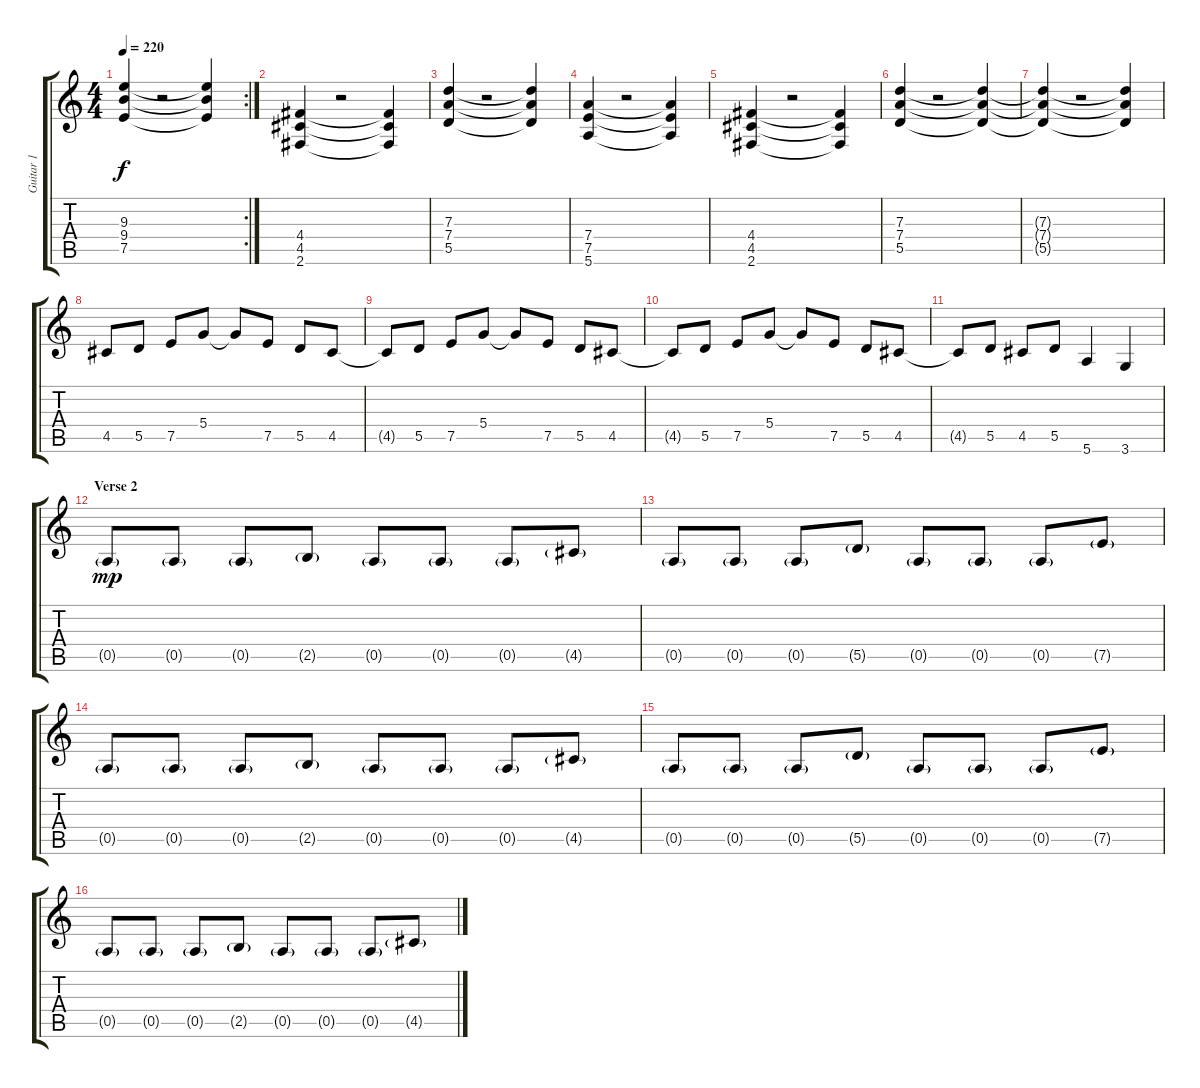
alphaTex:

\track ("Guitar 1" "Guitar 1") {instrument distortionguitar}
\staff {score tabs}
\tuning (E4 B3 G3 D3 A2 E2) {hide}
\rc 2
\ts (4 4)
\tempo 220
\clef g2
\ks c
(9.3{t} 9.4{t} 7.5{t}).4{dy f} r.2 (9.3{t} 9.4{t} 7.5{t}).4 |
(4.4 4.5 2.6).4 r.2 (4.4{t} 4.5{t} 2.6{t}).4 |
(7.3 7.4 5.5).4 r.2 (7.3{t} 7.4{t} 5.5{t}).4 |
(7.4 7.5 5.6).4 r.2 (7.4{t} 7.5{t} 5.6{t}).4 |
(4.4 4.5 2.6).4 r.2 (4.4{t} 4.5{t} 2.6{t}).4 |
(7.3 7.4 5.5).4 r.2 (7.3{t} 7.4{t} 5.5{t}).4 |
(7.3{t} 7.4{t} 5.5{t}).4 r.2 (7.3{t} 7.4{t} 5.5{t}).4 |
4.5.8 5.5.8 7.5.8 5.4.8 5.4{t}.8 7.5.8 5.5.8 4.5.8 |
4.5{t}.8 5.5.8 7.5.8 5.4.8 5.4{t}.8 7.5.8 5.5.8 4.5.8 |
4.5{t}.8 5.5.8 7.5.8 5.4.8 5.4{t}.8 7.5.8 5.5.8 4.5.8 |
4.5{t}.8 5.5.8 4.5.8 5.5.8 5.6.4 3.6.4 |
\section ("" "Verse 2")
0.5{g}.8{dy mp} 0.5{g}.8 0.5{g}.8 2.5{g}.8 0.5{g}.8 0.5{g}.8 0.5{g}.8 4.5{g}.8 |
0.5{g}.8 0.5{g}.8 0.5{g}.8 5.5{g}.8 0.5{g}.8 0.5{g}.8 0.5{g}.8 7.5{g}.8 |
0.5{g}.8 0.5{g}.8 0.5{g}.8 2.5{g}.8 0.5{g}.8 0.5{g}.8 0.5{g}.8 4.5{g}.8 |
0.5{g}.8 0.5{g}.8 0.5{g}.8 5.5{g}.8 0.5{g}.8 0.5{g}.8 0.5{g}.8 7.5{g}.8 |
0.5{g}.8 0.5{g}.8 0.5{g}.8 2.5{g}.8 0.5{g}.8 0.5{g}.8 0.5{g}.8 4.5{g}.8
